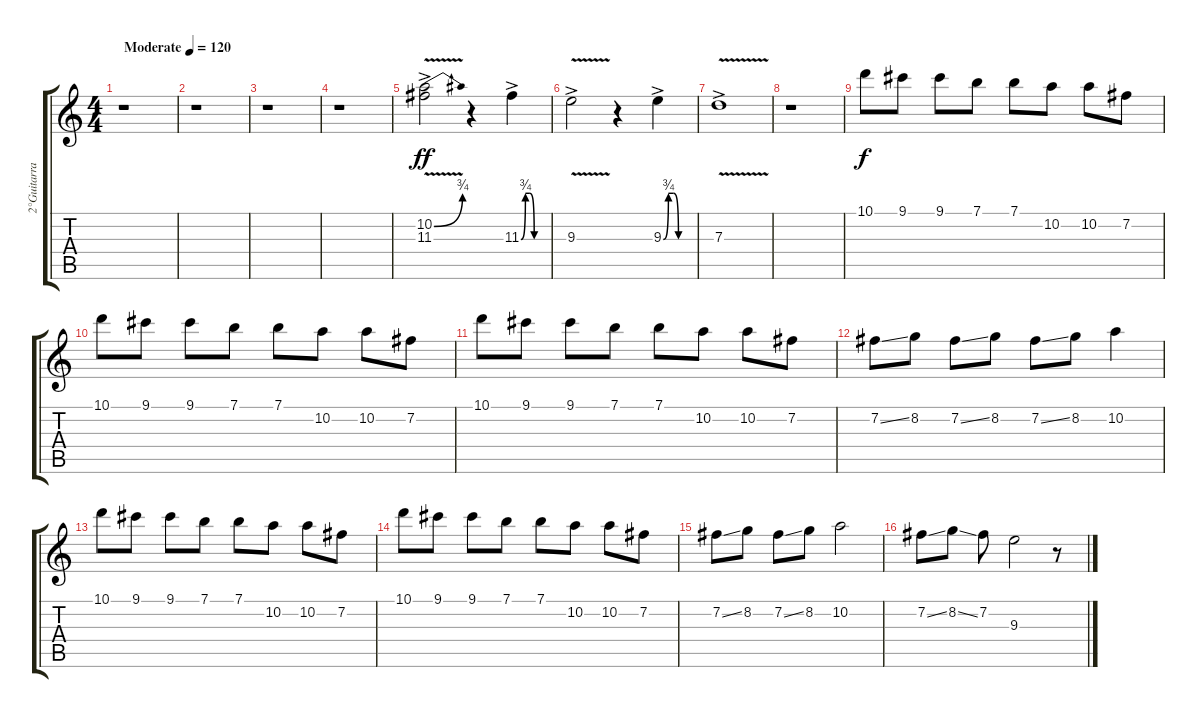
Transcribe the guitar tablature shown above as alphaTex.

\track ("2°Guitarra" "2°Guitarra") {instrument acousticguitarsteel}
\staff {score tabs}
\tuning (E4 B3 G3 D3 A2 E2) {hide}
\ts (4 4)
\tempo (120 "Moderate")
\clef g2
\ks c
r.1{dy ff instrument acousticguitarsteel} |
r.1 |
r.1 |
r.1 |
(10.2{be (bend 0 0 60 3)} 11.3{v ac}).2 r.4 11.3{be (custom 0 0 10 3 20 3 30 0 60 0) ac}.4 |
9.3{v ac}.2 r.4 9.3{be (custom 0 0 10 3 20 3 30 0 60 0) ac}.4 |
7.3{v ac}.1 |
r.1 |
10.1.8{dy f} 9.1.8 9.1.8 7.1.8 7.1.8 10.2.8 10.2.8 7.2.8 |
10.1.8 9.1.8 9.1.8 7.1.8 7.1.8 10.2.8 10.2.8 7.2.8 |
10.1.8 9.1.8 9.1.8 7.1.8 7.1.8 10.2.8 10.2.8 7.2.8 |
7.2{ss}.8 8.2.8 7.2{ss}.8 8.2.8 7.2{ss}.8 8.2.8 10.2.4 |
10.1.8 9.1.8 9.1.8 7.1.8 7.1.8 10.2.8 10.2.8 7.2.8 |
10.1.8 9.1.8 9.1.8 7.1.8 7.1.8 10.2.8 10.2.8 7.2.8 |
7.2{ss}.8 8.2.8 7.2{ss}.8 8.2.8 10.2.2 |
7.2{ss}.8 8.2{ss}.8 7.2.8 9.3.2 r.8
